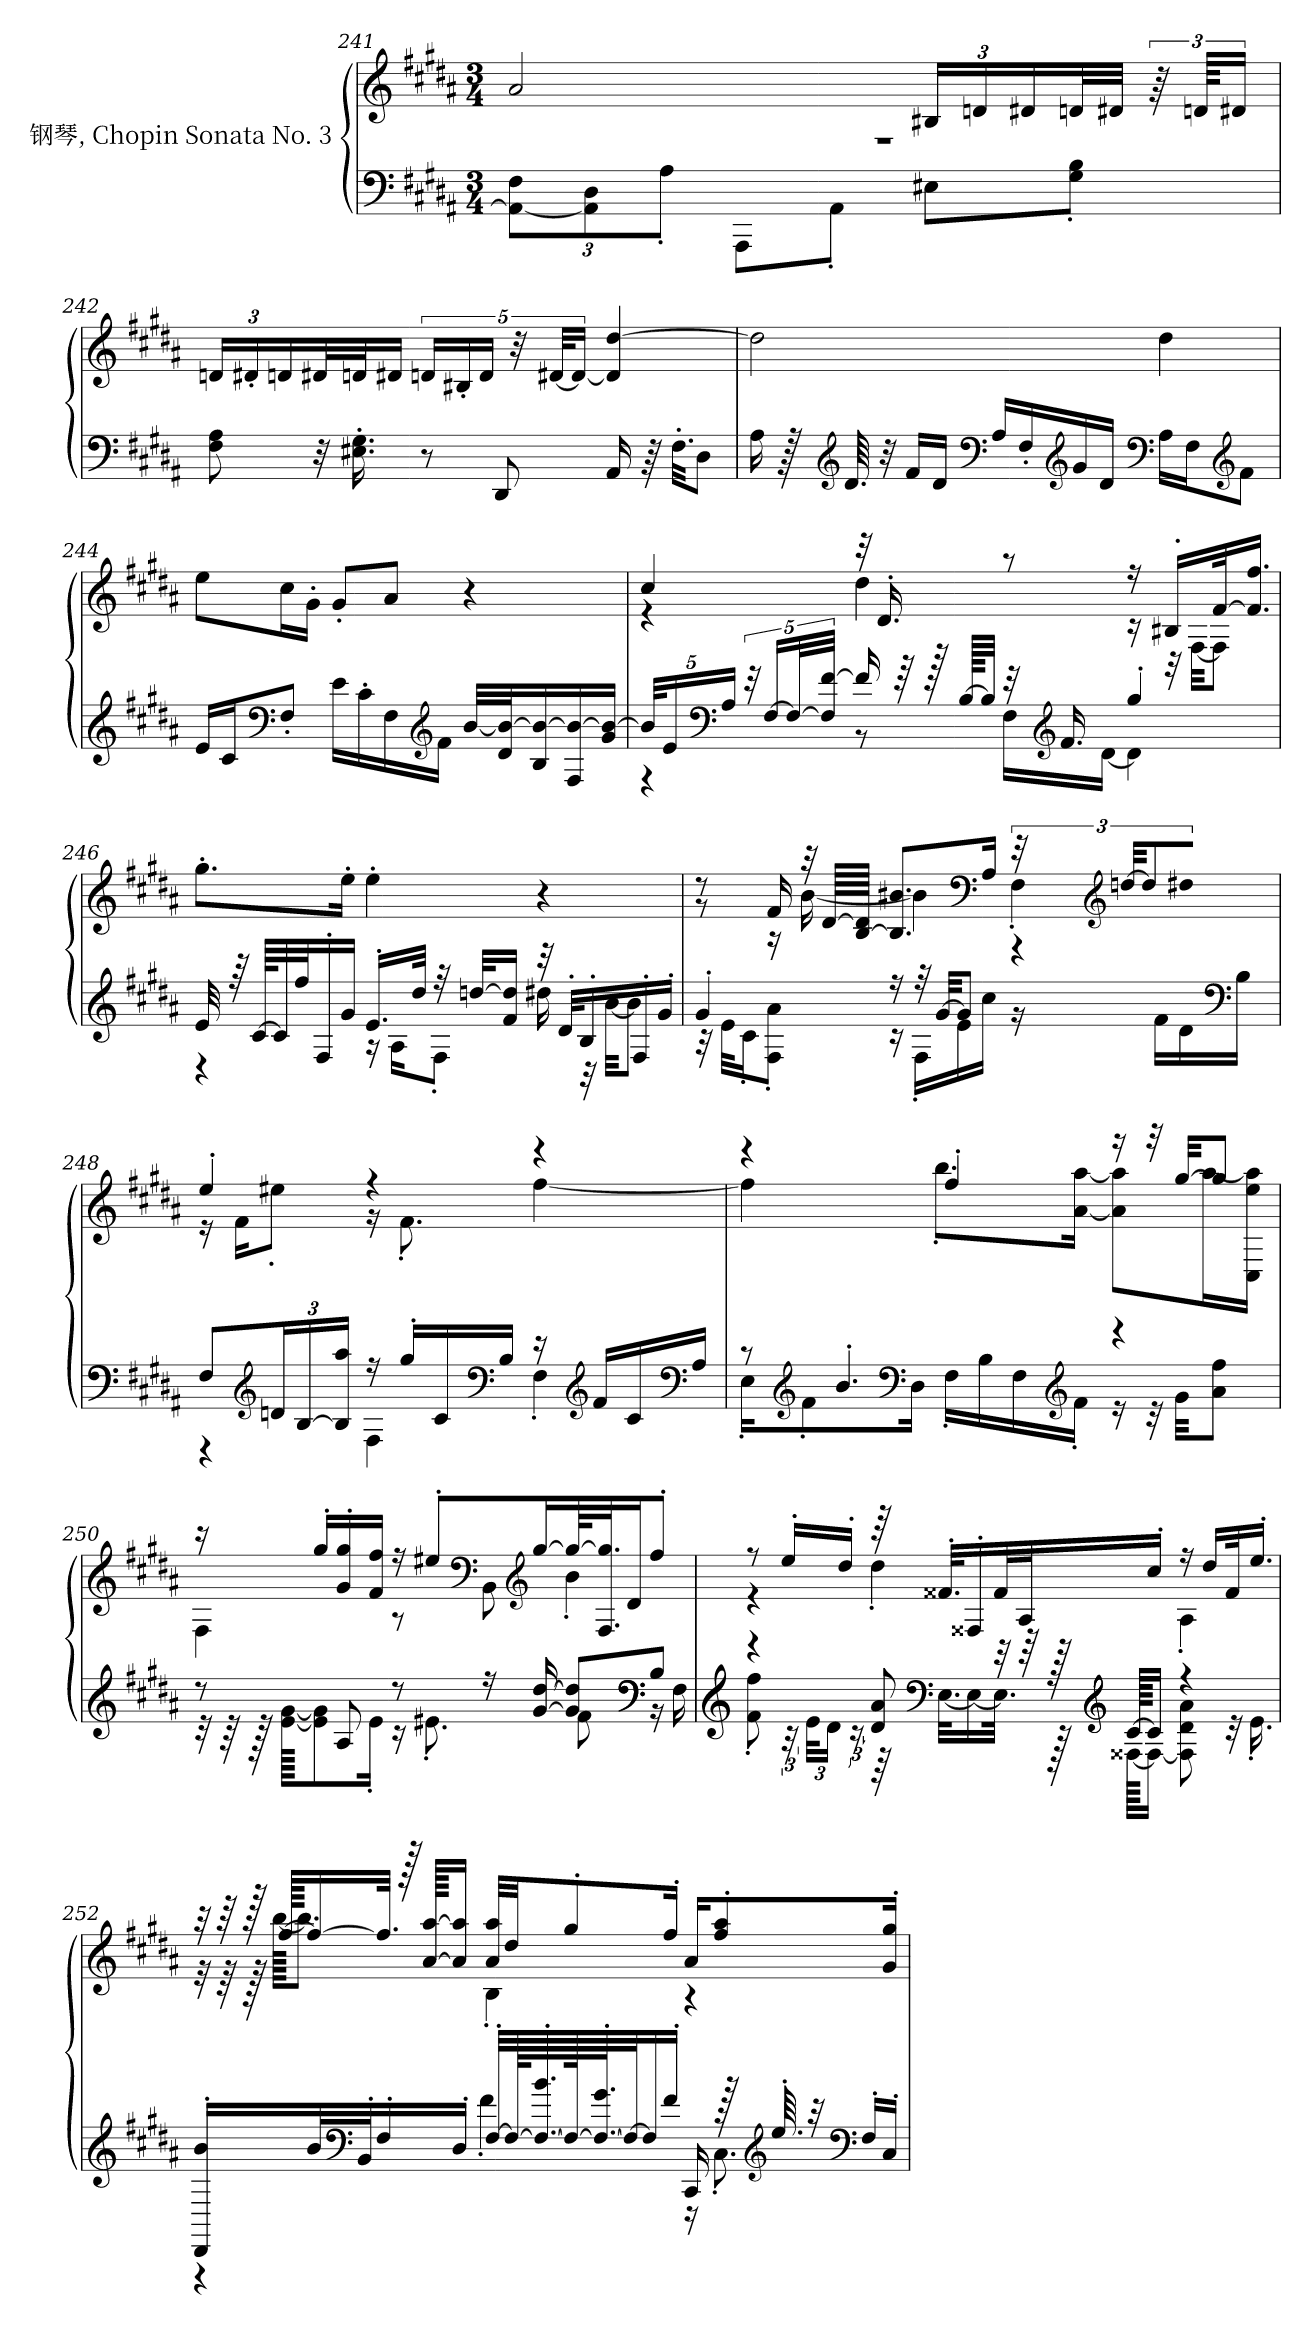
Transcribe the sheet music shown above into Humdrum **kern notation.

**kern	**kern
*part1	*part1
*staff2	*staff1
*I"钢琴, Chopin Sonata No. 3	*
*clefF4	*clefG2
*k[f#c#g#d#a#]	*k[f#c#g#d#a#]
*M3/4	*M3/4
=241	=241
*^	*
*	*Xbrackettup	*
2.r	12AA#\_ 12F#\L	2a#/
.	12AA#\] 12D#\	.
.	12A#'\J	.
.	8AAA#\L	.
.	8AA#'\J	.
*	*	*Xbrackettup
.	8E#X\L	24B#X/LL
.	.	24dn/
.	.	24d#X/
.	8G#\' 8B\'J	32dn/L
.	.	32d#X/JJJ
*	*	*brackettup
.	.	96r
.	.	96dn/KKLL
.	.	24d#X/JJ
*v	*v	*
!!LO:LB:g=z
=242	=242
*	*Xbrackettup
8F#\ 8A#\	24dn/LL
.	24d#X'/
.	24dn/
32r	32d#X/L
16.E#X\' 16.G#\'	32dn/J
.	16d#X/JJ
*	*brackettup
8r	20dn/LL
.	20B#X'/
.	20d/JJ
8DD#/	.
.	40r
.	[40d#X/KLL
.	20d#/JJ_
16AA#/	4d#/] [4dd#/
64r	.
32.F#'\KKL	.
8D#\J	.
!!LO:LB:g=z
=243	=243
16A#\	2dd#\]
128r	.
*clefG2	*
64.d#/	.
32r	.
16f#/LL	.
16d#/JJ	.
*clefF4	*
16A#/LL	.
16F#'/	.
*clefG2	*
16g#/	.
16d#/JJ	.
*clefF4	*
16A#\LL	4dd#\
16F#\J	.
*clefG2	*
8f#\J	.
=244	=244
16e/LL	8ee\L
16c#/J	.
*clefF4	*
8F#'/J	16cc#\L
.	16g#'\JJ
16e\LL	8g#'/L
16c#'\	.
16F#\	8a#/J
*clefG2	*
16f#\JJ	.
[32b/LLL	4r
32d#/ 32b/_J	.
16B/ 16b/_	.
16F#/ 16b/_	.
16g#/ 16b/_JJ	.
!!LO:LB:g=z
=245	=245
*brackettup	*
*^	*^
40b/KLL]	4r	4cc#/	4r
20e/	.	.	.
*clefF4	*	*	*
20A#/JJ	.	.	.
40r	.	.	.
[20F#/LL	.	.	.
40F#/L_	.	.	.
40F#/] [40f#/JJJ	.	.	.
16f#/]	8r	32r	4dd#\
.	.	16.d#'/	.
64r	.	.	.
128r	.	.	.
[128B/KKLLL	.	.	.
32B/JJJ]	.	.	.
32r	16F#\LL	8r	.
*clefG2	*	*	*
16.f#/	.	.	.
.	[16d#\JJ	.	.
4gg#'/	4d#\]	16r	16r
.	.	16B#X'/LL	32r
.	.	.	[32F#\KKL
.	.	[32f#/K	8F#\J]
.	.	16.f#/] 16.ff#/JJ	.
*	*	*v	*v
!!LO:LB:g=z
=246	=246	=246
32e/	4r	8.gg#'\L
64r	.	.
[64c#/KLLL	.	.
32c#/]	.	.
32ff#/J	.	.
16F#'/	.	.
16g#/JJ	.	16ee'\Jk
16.e'/LL	16r	4ee'\
.	16A#\KL	.
32dd#/JJk	.	.
32r	8F#'\J	.
[32ddn/KLL	.	.
16f#/ 16dd/]JJ	.	.
32r	16dd#X\	4r
32d#'/KLL	.	.
16B'/	32r	.
.	[32b\KKL	.
16F#'/	8b\J]	.
16g#'/JJ	.	.
!!LO:PB:g=z
=247	=247	=247
*	*	*^
4g#'/	32r	8r	8r
.	32e\KLL	.	.
.	16c#'\J	.	.
.	8F#\' 8a#\'J	16f#/	16r
.	.	32r	[16b\
.	.	[64d#/LLLL	.
.	.	[64B/ 64d#/]JJJJ	.
16r	16r	8.B/] 8.b#X/L	4b\]
32r	16F#'\LL	.	.
[32g#/KKL	.	.	.
8g#/J]	16e\	.	.
*	*	*clefF4	*
.	16cc#\JJ	16A#/Jk	.
4r	16r	48r	4F#'\
*	*	*clefG2	*
.	.	[48ddn/KKL	.
.	.	12dd/]	.
.	16f#\LL	.	.
.	16d#\	8dd#X/J	.
*clefF4	*	*	*
.	16B\JJ	.	.
!!LO:LB:g=z	!!
=248	=248	=248	=248
8F#/L	4r	4ee'/	16r
.	.	.	16f#\KL
*clefG2	*	*	*
*Xbrackettup	*	*	*
24dn/L	.	.	8ee#X'\J
[24B/	.	.	.
24B/] 24aa#/JJ	.	.	.
16r	4F#\	4r	16r
16gg#'/LL	.	.	8.f#'\
16c#/	.	.	.
*clefF4	*	*	*
16B/JJ	.	.	.
16r	4F#'\	4r	[4ff#\
*clefG2	*	*	*
16f#/LL	.	.	.
16c#/	.	.	.
*clefF4	*	*	*
16A#/JJ	.	.	.
=249	=249	=249	=249
8r	16E'\KL	4r	4ff#\]
*clefG2	*	*	*
.	8f#'\	.	.
4.b'/	.	.	.
*clefF4	*	*	*
.	16D#\Jk	.	.
.	16F#'\LL	4ff#'/	8.bb'\L
.	16B\	.	.
.	16F#\	.	.
*clefG2	*	*	*
.	16f#'\JJ	.	[16a#\ [16aa#\Jk
4r	16r	16r	8a#\] 8aa#\]L
.	32r	32r	.
.	32g#\KKL	[32gg#/KKL	.
.	8a#\ 8ff#\J	8gg#/J]	[16aa#\L
.	.	.	16C#\ 16ee\ 16aa#\]JJ
!!LO:LB:g=z	!!
=250	=250	=250	=250
8r	32r	16r	4F#\
.	64r	.	.
.	128r	.	.
.	[128e\ [128g#\KKKKL	.	.
.	8e\] 8g#\]	16gg#'/LL	.
8A#/	.	16g#/' 16gg#/'	.
.	16e'\Jk	16f#/ 16ff#/JJ	.
8r	16r	16r	8r
.	8.e#X'\	8ee#X'/L	.
*	*	*clefF4	*
16r	.	.	8BB\
*	*	*clefG2	*
[16g#/ [16dd#/	.	[16gg#/L	.
8g#/] 8dd#/]L	8f#\	64gg#/KL_	4b'\
.	.	32.F#/ 32.gg#/]J	.
.	.	16d#/J	.
*clefF4	*	*	*
8B/J	16r	8ff#'/J	.
.	16F#\	.	.
!!LO:LB:g=z	!!
=251	=251	=251	=251
*clefG2	*	*	*
4r	8f#\' 8ff#\'	8r	4r
*	*brackettup	*	*
.	48r	16ee'/LL	.
.	48e\KLL	.	.
.	24d#\JJ	.	.
.	.	16dd#'/JJ	.
.	24r	.	.
8d#/ 8a#/	64r	64r	4dd#'\
*clefF4	*	*	*
.	[32.E\KLL	32.f##X'/KLL	.
.	16E\_	16F##X'/	.
32r	32.E\JJk]	32f##/L	.
64r	.	32A#/J	.
128r	128r	.	.
*clefG2	*	*	*
[128c#/KKKLL	[128F##X\KKKLL	.	.
16c#/JJ]	16F##\JJ_	16cc#'/JJ	.
4r	8F##\] 8d#\ 8a#\	16r	4A#'\
.	.	16dd#/LL	.
.	32r	32f##/K	.
.	16.e'\	16.ee'/JJ	.
!!LO:LB:g=z	!!
=252	=252	=252	=252
16DD#/' 16b/'LL	4r	32r	32r
.	.	64r	64r
.	.	128r	128r
.	.	[128ff#/KKKLL	[128bb\KKKKL
32b/L	.	16ff#/_	8.bb\J]
*clefF4	*	*	*
32BB'/J	.	.	.
16F#'/	.	32.ff#/JJk]	.
.	.	128r	.
.	.	[128a#/ [128aa#/KKKLL	.
16D#'/JJ	.	16a#/] 16aa#/]JJ	.
[32F#'/LLL	4f#'\	32a#/ 32aa#/LLL	4B'\
128F#/KL_	.	32dd#/JJ	.
64.F#/_' 64.b/'	.	.	.
128F#/K_	.	8gg#'/	.
64.F#/_' 64.g#/'J	.	.	.
32F#/J_	.	.	.
16F#/]	.	.	.
16f#'/JJ	.	16ff#'/Jk	.
16CC#/	16r	16a#/KL	4r
128r	8.C#'\	8ff#/' 8aa#/'	.
*clefG2	*	*	*
64.ee'/	.	.	.
32r	.	.	.
*clefF4	*	*	*
16F#'/LL	.	.	.
16C#'/JJ	.	16g#/' 16gg#/'Jk	.
*v	*v	*	*
*	*v	*v
=	=
*-	*-
